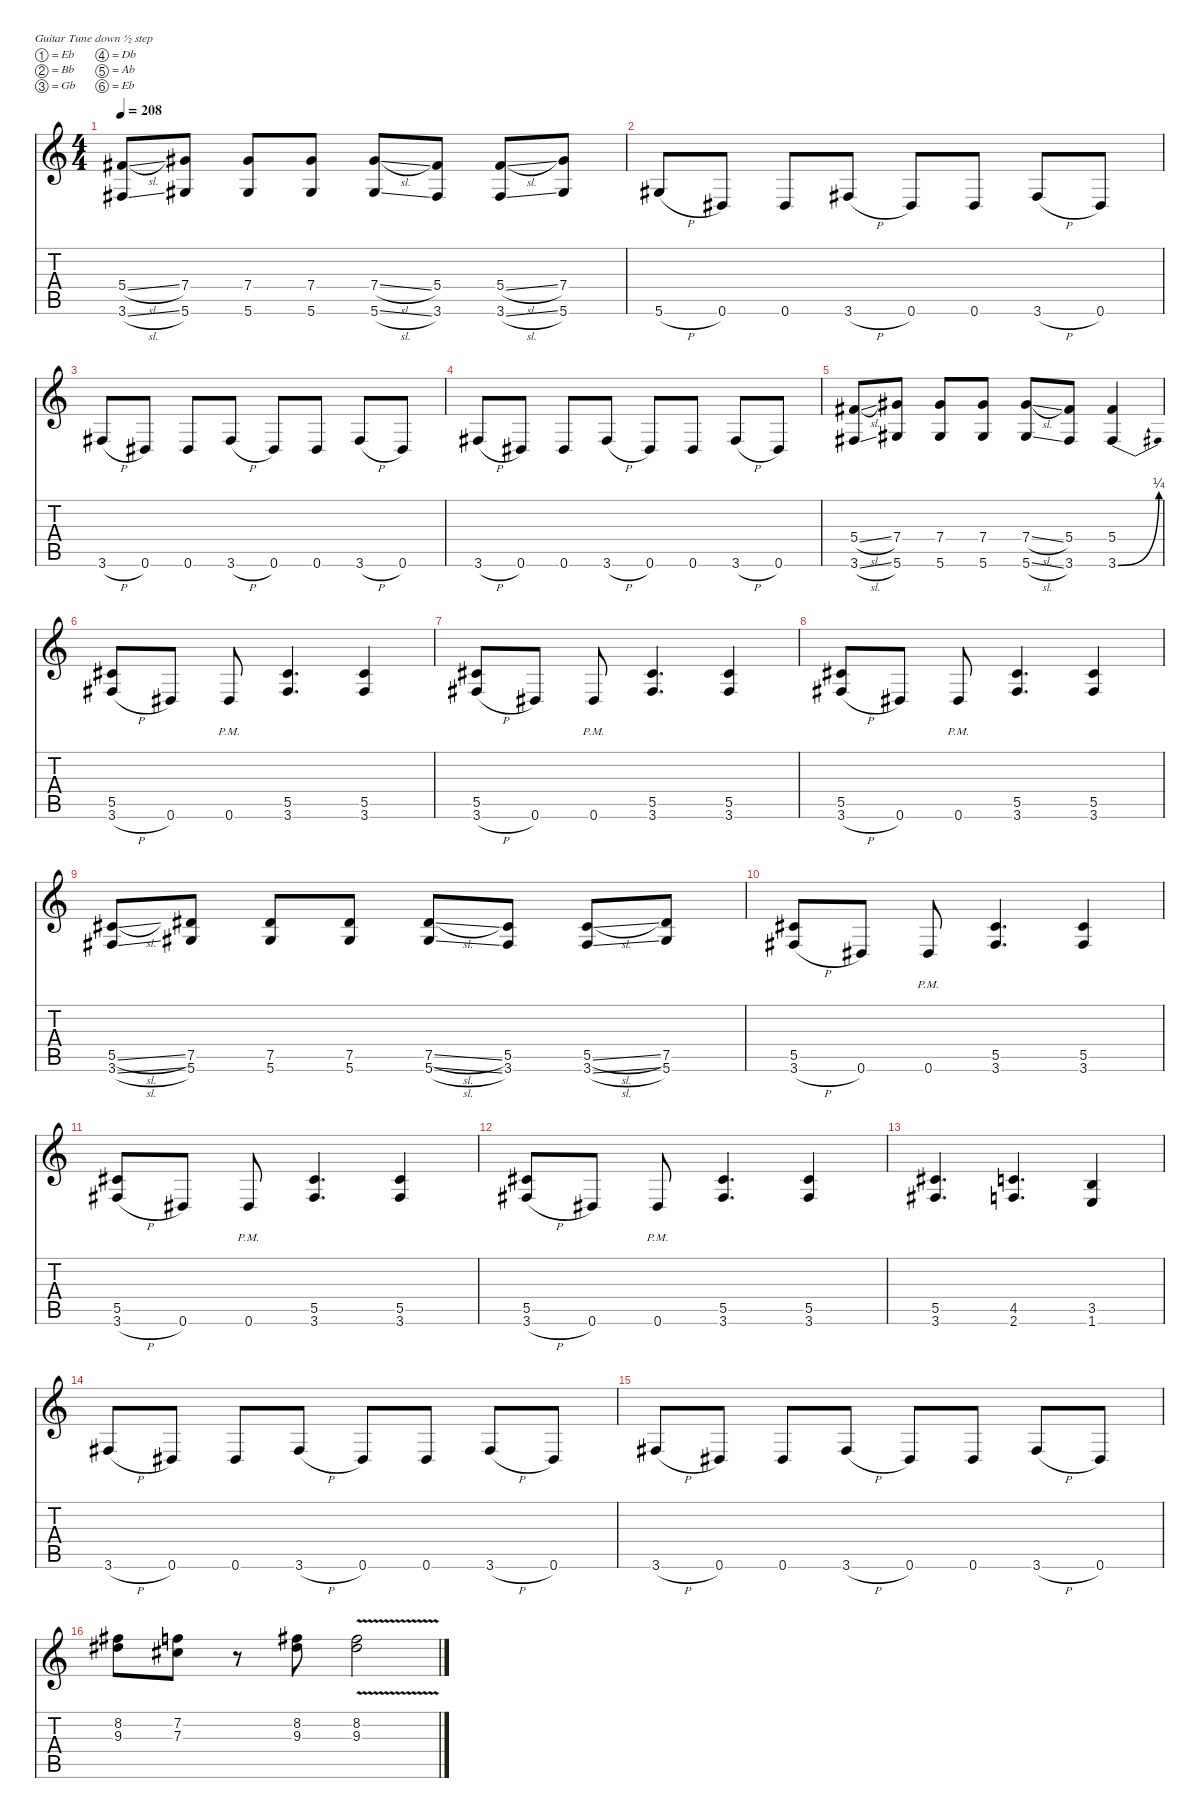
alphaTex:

\defaultSystemsLayout 4
\hideDynamics
\bracketExtendMode nobrackets
\singleTrackTrackNamePolicy hidden
\multiTrackTrackNamePolicy hidden
\otherSystemsTrackNameOrientation horizontal
\track ("Rhythm Guitar 2 (Kirk)" "   ") {defaultSystemsLayout 4 multiBarRest instrument distortionguitar}
\staff {score tabs}
\tuning (Eb4 Bb3 Gb3 Db3 Ab2 Eb2)
\ts (4 4)
\tempo 208
\clef g2
\ks c
(3.6{sl acc #} 5.4{sl acc #}).8{dy mf beam Up} (5.6{acc #} 7.4{acc #}).8{beam Up} (5.6{acc #} 7.4{acc #}).8{beam Up} (5.6{acc #} 7.4{acc #}).8{beam Up} (5.6{sl acc #} 7.4{sl acc #}).8{beam Up} (3.6{acc #} 5.4{acc #}).8{beam Up} (3.6{sl acc #} 5.4{sl acc #}).8{beam Up} (5.6{acc #} 7.4{acc #}).8{beam Up} |
5.6{h acc #}.8{beam Up} 0.6{acc #}.8{beam Up} 0.6{acc #}.8{beam Up} 3.6{h acc #}.8{beam Up} 0.6{acc #}.8{beam Up} 0.6{acc #}.8{beam Up} 3.6{h acc #}.8{beam Up} 0.6{acc #}.8{beam Up} |
3.6{h acc #}.8{beam Up} 0.6{acc #}.8{beam Up} 0.6{acc #}.8{beam Up} 3.6{h acc #}.8{beam Up} 0.6{acc #}.8{beam Up} 0.6{acc #}.8{beam Up} 3.6{h acc #}.8{beam Up} 0.6{acc #}.8{beam Up} |
3.6{h acc #}.8{beam Up} 0.6{acc #}.8{beam Up} 0.6{acc #}.8{beam Up} 3.6{h acc #}.8{beam Up} 0.6{acc #}.8{beam Up} 0.6{acc #}.8{beam Up} 3.6{h acc #}.8{beam Up} 0.6{acc #}.8{beam Up} |
(3.6{sl acc #} 5.4{sl acc #}).8{beam Up} (5.6{acc #} 7.4{acc #}).8{beam Up} (5.6{acc #} 7.4{acc #}).8{beam Up} (5.6{acc #} 7.4{acc #}).8{beam Up} (5.6{sl acc #} 7.4{sl acc #}).8{beam Up} (3.6{acc #} 5.4{acc #}).8{beam Up} (3.6{be (bend 0 0 24.599999999999998 1) acc #} 5.4{acc #}).4{beam Up} |
(3.6{h acc #} 5.5{acc #}).8{beam Up} 0.6{acc #}.8{beam Up} 0.6{pm acc #}.8{beam Up} (3.6{acc #} 5.5{acc #}).4{d beam Up} (3.6{acc #} 5.5{acc #}).4{beam Up} |
(3.6{h acc #} 5.5{acc #}).8{beam Up} 0.6{acc #}.8{beam Up} 0.6{pm acc #}.8{beam Up} (3.6{acc #} 5.5{acc #}).4{d beam Up} (3.6{acc #} 5.5{acc #}).4{beam Up} |
(3.6{h acc #} 5.5{acc #}).8{beam Up} 0.6{acc #}.8{beam Up} 0.6{pm acc #}.8{beam Up} (3.6{acc #} 5.5{acc #}).4{d beam Up} (3.6{acc #} 5.5{acc #}).4{beam Up} |
(3.6{sl acc #} 5.5{sl acc #}).8{beam Up} (5.6{acc #} 7.5{acc #}).8{beam Up} (5.6{acc #} 7.5{acc #}).8{beam Up} (5.6{acc #} 7.5{acc #}).8{beam Up} (5.6{sl acc #} 7.5{sl acc #}).8{beam Up} (3.6{acc #} 5.5{acc #}).8{beam Up} (3.6{sl acc #} 5.5{sl acc #}).8{beam Up} (5.6{acc #} 7.5{acc #}).8{beam Up} |
(3.6{h acc #} 5.5{acc #}).8{beam Up} 0.6{acc #}.8{beam Up} 0.6{pm acc #}.8{beam Up} (3.6{acc #} 5.5{acc #}).4{d beam Up} (3.6{acc #} 5.5{acc #}).4{beam Up} |
(3.6{h acc #} 5.5{acc #}).8{beam Up} 0.6{acc #}.8{beam Up} 0.6{pm acc #}.8{beam Up} (3.6{acc #} 5.5{acc #}).4{d beam Up} (3.6{acc #} 5.5{acc #}).4{beam Up} |
(3.6{h acc #} 5.5{acc #}).8{beam Up} 0.6{acc #}.8{beam Up} 0.6{pm acc #}.8{beam Up} (3.6{acc #} 5.5{acc #}).4{d beam Up} (3.6{acc #} 5.5{acc #}).4{beam Up} |
(3.6{acc #} 5.5{acc #}).4{d beam Up} (4.5 2.6).4{d beam Up} (1.6 3.5).4{beam Up} |
3.6{h acc #}.8{beam Up} 0.6{acc #}.8{beam Up} 0.6{acc #}.8{beam Up} 3.6{h acc #}.8{beam Up} 0.6{acc #}.8{beam Up} 0.6{acc #}.8{beam Up} 3.6{h acc #}.8{beam Up} 0.6{acc #}.8{beam Up} |
3.6{h acc #}.8{beam Up} 0.6{acc #}.8{beam Up} 0.6{acc #}.8{beam Up} 3.6{h acc #}.8{beam Up} 0.6{acc #}.8{beam Up} 0.6{acc #}.8{beam Up} 3.6{h acc #}.8{beam Up} 0.6{acc #}.8{beam Up} |
(8.2{acc #} 9.3{acc #}).8{beam Down} (7.2 7.3{acc #}).8{beam Down} r.8{beam Down} (8.2{acc #} 9.3{acc #}).8{beam Down} (8.2{v acc #} 9.3{v acc #}).2{beam Down}
